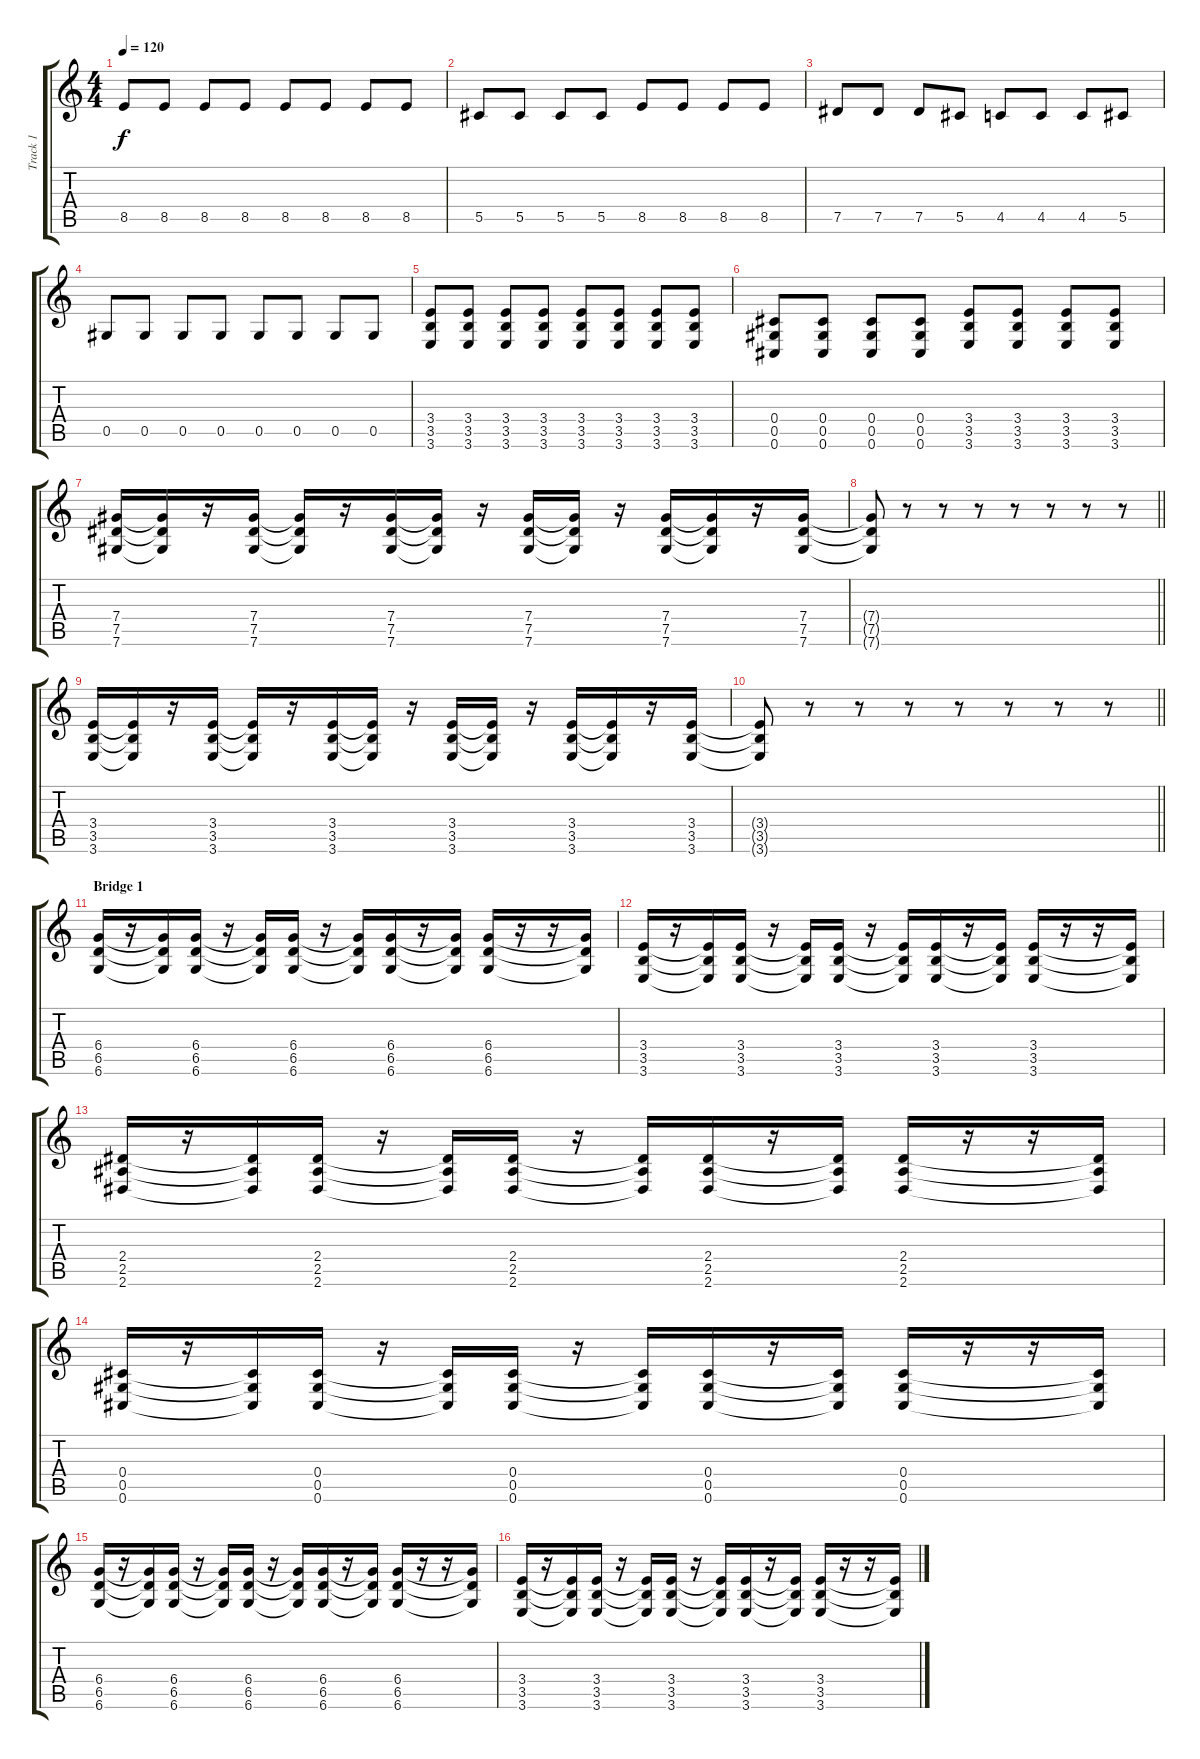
\track ("Track 1" "Track 1") {instrument distortionguitar}
\staff {score tabs}
\tuning (Eb4 Bb3 Gb3 Db3 Ab2 Db2) {hide}
\ts (4 4)
\tempo 120
\clef g2
\ks c
8.5.8{dy f} 8.5.8 8.5.8 8.5.8 8.5.8 8.5.8 8.5.8 8.5.8 |
5.5.8 5.5.8 5.5.8 5.5.8 8.5.8 8.5.8 8.5.8 8.5.8 |
7.5.8 7.5.8 7.5.8 5.5.8 4.5.8 4.5.8 4.5.8 5.5.8 |
0.5.8 0.5.8 0.5.8 0.5.8 0.5.8 0.5.8 0.5.8 0.5.8 |
(3.4 3.5 3.6).8 (3.4 3.5 3.6).8 (3.4 3.5 3.6).8 (3.4 3.5 3.6).8 (3.4 3.5 3.6).8 (3.4 3.5 3.6).8 (3.4 3.5 3.6).8 (3.4 3.5 3.6).8 |
(0.4 0.5 0.6).8 (0.4 0.5 0.6).8 (0.4 0.5 0.6).8 (0.4 0.5 0.6).8 (3.4 3.5 3.6).8 (3.4 3.5 3.6).8 (3.4 3.5 3.6).8 (3.4 3.5 3.6).8 |
(7.4 7.5 7.6).16 (7.4{t} 7.5{t} 7.6{t}).16 r.16 (7.4 7.5 7.6).16 (7.4{t} 7.5{t} 7.6{t}).16 r.16 (7.4 7.5 7.6).16 (7.4{t} 7.5{t} 7.6{t}).16 r.16 (7.4 7.5 7.6).16 (7.4{t} 7.5{t} 7.6{t}).16 r.16 (7.4 7.5 7.6).16 (7.4{t} 7.5{t} 7.6{t}).16 r.16 (7.4 7.5 7.6).16 |
\barLineRight lightlight
(7.4{t} 7.5{t} 7.6{t}).8 r.8 r.8 r.8 r.8 r.8 r.8 r.8 |
(3.4 3.5 3.6).16 (3.4{t} 3.5{t} 3.6{t}).16 r.16 (3.4 3.5 3.6).16 (3.4{t} 3.5{t} 3.6{t}).16 r.16 (3.4 3.5 3.6).16 (3.4{t} 3.5{t} 3.6{t}).16 r.16 (3.4 3.5 3.6).16 (3.4{t} 3.5{t} 3.6{t}).16 r.16 (3.4 3.5 3.6).16 (3.4{t} 3.5{t} 3.6{t}).16 r.16 (3.4 3.5 3.6).16 |
\barLineRight lightlight
(3.4{t} 3.5{t} 3.6{t}).8 r.8 r.8 r.8 r.8 r.8 r.8 r.8 |
\section ("" "Bridge 1")
(6.4 6.5 6.6).16 r.16 (6.4{t} 6.5{t} 6.6{t}).16 (6.4 6.5 6.6).16 r.16 (6.4{t} 6.5{t} 6.6{t}).16 (6.4 6.5 6.6).16 r.16 (6.4{t} 6.5{t} 6.6{t}).16 (6.4 6.5 6.6).16 r.16 (6.4{t} 6.5{t} 6.6{t}).16 (6.4 6.5 6.6).16 r.16 r.16 (6.4{t} 6.5{t} 6.6{t}).16 |
(3.4 3.5 3.6).16 r.16 (3.4{t} 3.5{t} 3.6{t}).16 (3.4 3.5 3.6).16 r.16 (3.4{t} 3.5{t} 3.6{t}).16 (3.4 3.5 3.6).16 r.16 (3.4{t} 3.5{t} 3.6{t}).16 (3.4 3.5 3.6).16 r.16 (3.4{t} 3.5{t} 3.6{t}).16 (3.4 3.5 3.6).16 r.16 r.16 (3.4{t} 3.5{t} 3.6{t}).16 |
(2.4 2.5 2.6).16 r.16 (2.4{t} 2.5{t} 2.6{t}).16 (2.4 2.5 2.6).16 r.16 (2.4{t} 2.5{t} 2.6{t}).16 (2.4 2.5 2.6).16 r.16 (2.4{t} 2.5{t} 2.6{t}).16 (2.4 2.5 2.6).16 r.16 (2.4{t} 2.5{t} 2.6{t}).16 (2.4 2.5 2.6).16 r.16 r.16 (2.4{t} 2.5{t} 2.6{t}).16 |
(0.4 0.5 0.6).16 r.16 (0.4{t} 0.5{t} 0.6{t}).16 (0.4 0.5 0.6).16 r.16 (0.4{t} 0.5{t} 0.6{t}).16 (0.4 0.5 0.6).16 r.16 (0.4{t} 0.5{t} 0.6{t}).16 (0.4 0.5 0.6).16 r.16 (0.4{t} 0.5{t} 0.6{t}).16 (0.4 0.5 0.6).16 r.16 r.16 (0.4{t} 0.5{t} 0.6{t}).16 |
(6.4 6.5 6.6).16 r.16 (6.4{t} 6.5{t} 6.6{t}).16 (6.4 6.5 6.6).16 r.16 (6.4{t} 6.5{t} 6.6{t}).16 (6.4 6.5 6.6).16 r.16 (6.4{t} 6.5{t} 6.6{t}).16 (6.4 6.5 6.6).16 r.16 (6.4{t} 6.5{t} 6.6{t}).16 (6.4 6.5 6.6).16 r.16 r.16 (6.4{t} 6.5{t} 6.6{t}).16 |
(3.4 3.5 3.6).16 r.16 (3.4{t} 3.5{t} 3.6{t}).16 (3.4 3.5 3.6).16 r.16 (3.4{t} 3.5{t} 3.6{t}).16 (3.4 3.5 3.6).16 r.16 (3.4{t} 3.5{t} 3.6{t}).16 (3.4 3.5 3.6).16 r.16 (3.4{t} 3.5{t} 3.6{t}).16 (3.4 3.5 3.6).16 r.16 r.16 (3.4{t} 3.5{t} 3.6{t}).16
